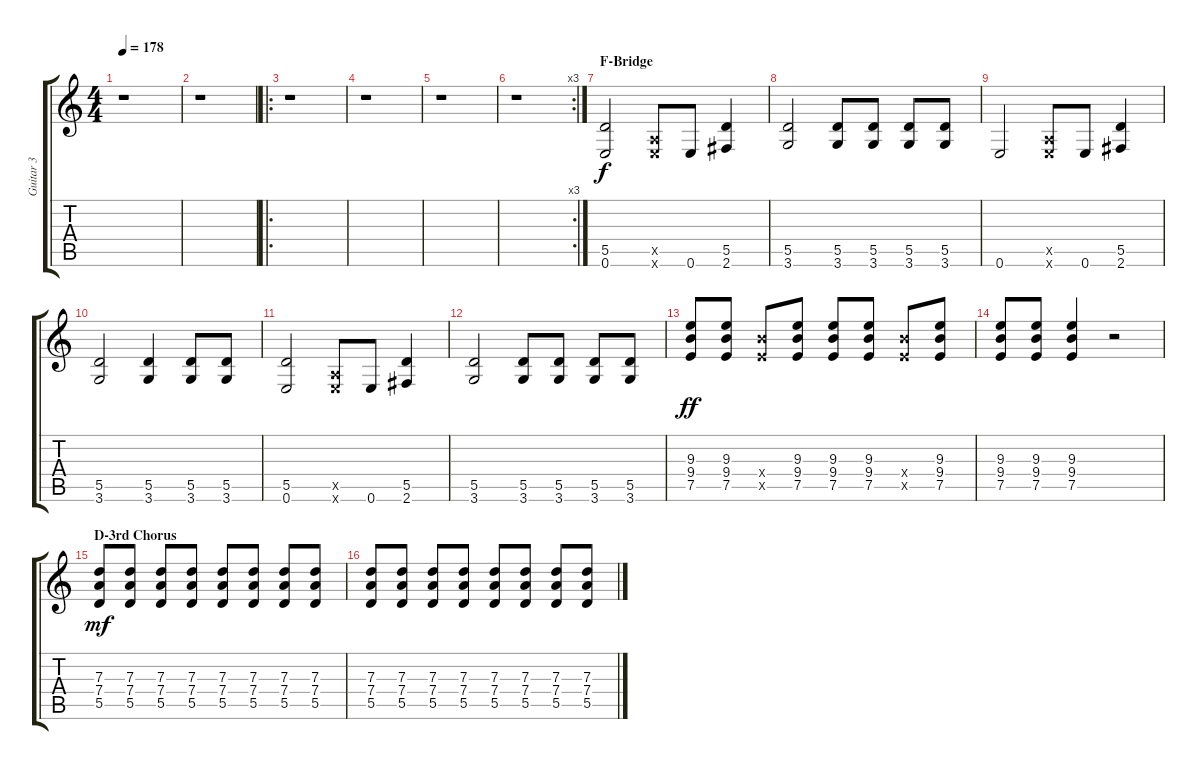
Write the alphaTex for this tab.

\track ("Guitar 3" "Guitar 3") {instrument distortionguitar}
\staff {score tabs}
\tuning (E4 B3 G3 D3 A2 E2) {hide}
\ts (4 4)
\tempo 178
\clef g2
\ks c
r.1{dy mf} |
r.1 |
\ro
r.1 |
r.1 |
r.1 |
\rc 3
r.1 |
\section ("" "F-Bridge")
(5.5 0.6).2{dy f} (0.5{x} 0.6{x}).8 0.6.8 (5.5 2.6).4 |
(5.5 3.6).2 (5.5 3.6).8 (5.5 3.6).8 (5.5 3.6).8 (5.5 3.6).8 |
0.6.2 (0.5{x} 0.6{x}).8 0.6.8 (5.5 2.6).4 |
(5.5 3.6).2 (5.5 3.6).4 (5.5 3.6).8 (5.5 3.6).8 |
(5.5 0.6).2 (0.5{x} 0.6{x}).8 0.6.8 (5.5 2.6).4 |
(5.5 3.6).2 (5.5 3.6).8 (5.5 3.6).8 (5.5 3.6).8 (5.5 3.6).8 |
(9.3 9.4 7.5).8{dy ff} (9.3 9.4 7.5).8 (9.4{x} 7.5{x}).8 (9.3 9.4 7.5).8 (9.3 9.4 7.5).8 (9.3 9.4 7.5).8 (9.4{x} 7.5{x}).8 (9.3 9.4 7.5).8 |
(9.3 9.4 7.5).8 (9.3 9.4 7.5).8 (9.3 9.4 7.5).4 r.2 |
\section ("" "D-3rd Chorus")
(7.3 7.4 5.5).8{dy mf} (7.3 7.4 5.5).8 (7.3 7.4 5.5).8 (7.3 7.4 5.5).8 (7.3 7.4 5.5).8 (7.3 7.4 5.5).8 (7.3 7.4 5.5).8 (7.3 7.4 5.5).8 |
(7.3 7.4 5.5).8 (7.3 7.4 5.5).8 (7.3 7.4 5.5).8 (7.3 7.4 5.5).8 (7.3 7.4 5.5).8 (7.3 7.4 5.5).8 (7.3 7.4 5.5).8 (7.3 7.4 5.5).8
